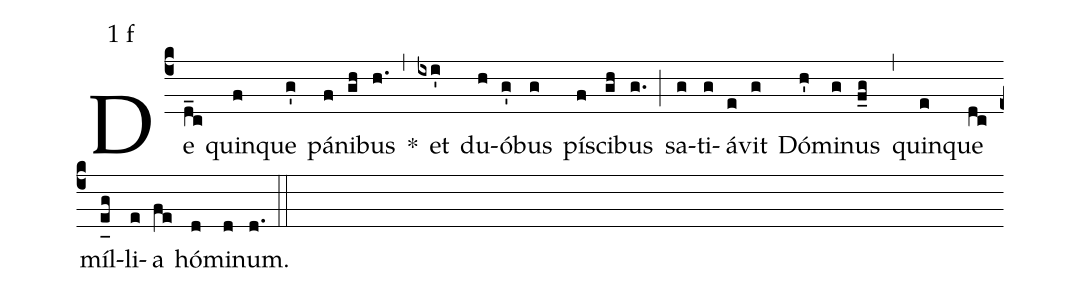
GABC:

mode:1 f;
%%
(c4) De(d_c) quin(f)que(g') pá(f)ni(gh)bus(h.) *(,) et(ixi') du(h)ó(g')bus(g) pí(f)sci(gh)bus(g.) (;) sa(g)ti(g)á(e)vit(g) Dó(h')mi(g)nus(f_g) (,) quin(e)que(dc) míl(e_[uh:l]g)li(e)a(fe) hó(d)mi(d)num.(d.) (::)
